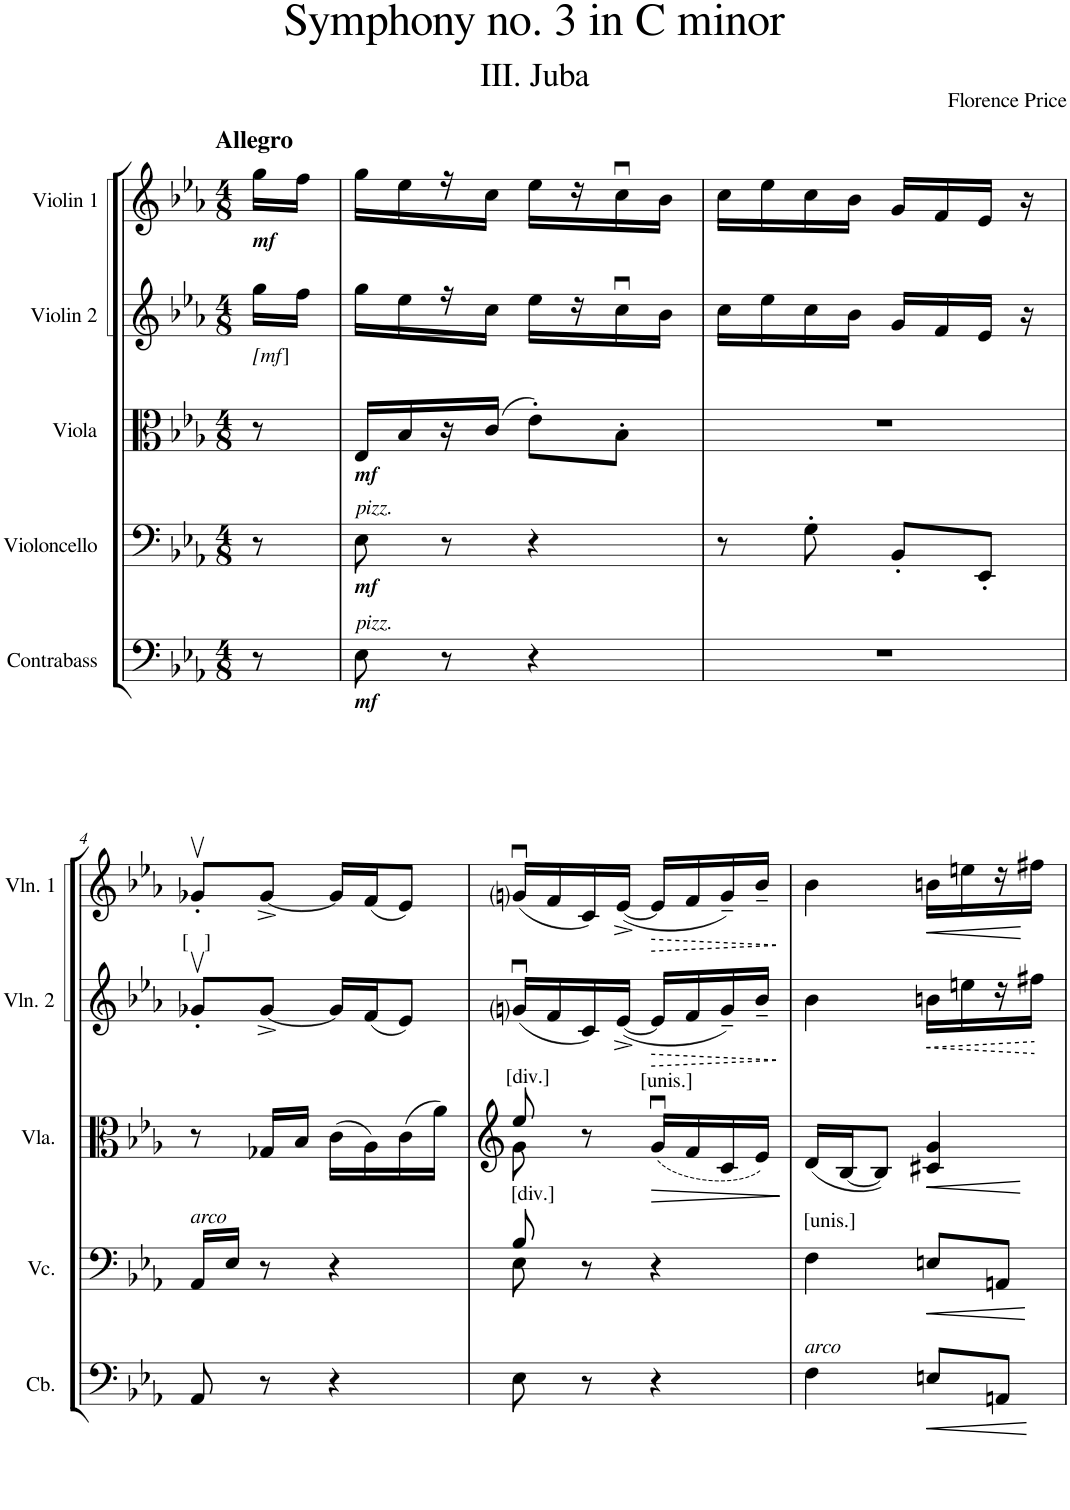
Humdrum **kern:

**kern	**dynam	**kern	**dynam	**kern	**dynam	**kern	**dynam	**kern	**dynam
*part5	*part5	*part4	*part4	*part3	*part3	*part2	*part2	*part1	*part1
*staff5	*staff5	*staff4	*staff4	*staff3	*staff3	*staff2	*staff2	*staff1	*staff1
*I"Contrabass	*	*I"Violoncello	*	*I"Viola	*	*I"Violin 2	*	*I"Violin 1	*
*I'Cb.	*	*I'Vc.	*	*I'Vla.	*	*I'Vln. 2	*	*I'Vln. 1	*
*clefF4	*	*clefF4	*	*clefC3	*	*clefG2	*	*clefG2	*
*Trd7c12	*	*	*	*	*	*	*	*	*
*k[b-e-a-]	*	*k[b-e-a-]	*	*k[b-e-a-]	*	*k[b-e-a-]	*	*k[b-e-a-]	*
*M4/8	*	*M4/8	*	*M4/8	*	*M4/8	*	*M4/8	*
=1	=1	=1	=1	=1	=1	=1	=1	=1	=1
!	!	!	!	!	!	!	!	!LO:TX:a:B:t=Allegro	!
!	!	!	!	!	!	!	!	!LO:TX:b:Bi:t=mf	!
!	!	!	!	!	!	!LO:TX:b:i:t=[mf	!	!	!
!	!	!	!	!	!	!LO:TX:b:t=]	!	!	!
8r	.	8r	.	8r	.	16gg\LL	.	16gg\LL	.
.	.	.	.	.	.	16ff\JJ	.	16ff\JJ	.
=2	=2	=2	=2	=2	=2	=2	=2	=2	=2
!	!	!	!	!LO:TX:b:Bi:t=mf	!	!	!	!	!
!	!	!LO:TX:a:i:t=pizz.	!	!	!	!	!	!	!
!	!	!LO:TX:b:Bi:t=mf	!	!	!	!	!	!	!
!LO:TX:a:i:t=pizz.	!	!	!	!	!	!	!	!	!
!LO:TX:b:Bi:t=mf	!	!	!	!	!	!	!	!	!
8E-\	.	8E-\	.	16E-/LL	.	16gg\LL	.	16gg\LL	.
.	.	.	.	16B-/	.	16ee-\	.	16ee-\	.
8r	.	8r	.	16r	.	16r	.	16r	.
.	.	.	.	(16c/JJ	.	16cc\JJ	.	16cc\JJ	.
4r	.	4r	.	8e-'\L)	.	16ee-\LL	.	16ee-\LL	.
.	.	.	.	.	.	16r	.	16r	.
.	.	.	.	8B-'\J	.	16ccu\	.	16ccu\	.
.	.	.	.	.	.	16b-\JJ	.	16b-\JJ	.
=3	=3	=3	=3	=3	=3	=3	=3	=3	=3
2r	.	8r	.	2r	.	16cc\LL	.	16cc\LL	.
.	.	.	.	.	.	16ee-\	.	16ee-\	.
.	.	8G'\	.	.	.	16cc\	.	16cc\	.
.	.	.	.	.	.	16b-\JJ	.	16b-\JJ	.
.	.	8BB-'/L	.	.	.	16g/LL	.	16g/LL	.
.	.	.	.	.	.	16f/	.	16f/	.
.	.	8EE-'/J	.	.	.	16e-/JJ	.	16e-/JJ	.
.	.	.	.	.	.	16r	.	16r	.
!!LO:LB:g=z
=4	=4	=4	=4	=4	=4	=4	=4	=4	=4
!	!	!	!	!	!	!LO:TX:a:t=[   ]	!	!	!
!	!	!LO:TX:a:i:t=arco	!	!	!	!	!	!	!
8AA-/	.	16AA-/LL	.	8r	.	8g-Xv'/L	.	8g-Xv'/L	.
.	.	16E-/JJ	.	.	.	.	.	.	.
8r	.	8r	.	16G-X/LL	.	[8g-^/J	.	[8g-^/J	.
.	.	.	.	16B-/JJ	.	.	.	.	.
4r	.	4r	.	(16c\LL	.	16g-/LL]	.	16g-/LL]	.
.	.	.	.	16A-\)	.	(16f/J	.	(16f/J	.
.	.	.	.	(16c\	.	8e-/J)	.	8e-/J)	.
.	.	.	.	16a-\JJ)	.	.	.	.	.
=5	=5	=5	=5	=5	=5	=5	=5	=5	=5
*	*	*^	*	*^	*	*	*	*	*
!	!	!	!	!	!LO:TX:a:t=[div.]	!	!	!	!	!	!
!	!	!LO:TX:a:t=[div.]	!	!	!	!	!	!	!	!	!
8E-\	.	8B-/	8E-\	.	8ee-/	8g\	.	(16gniu/LL	.	(16gniu/LL	.
.	.	.	.	.	.	.	.	16f/	.	16f/	.
8r	.	8r	8ryy	.	8r	8ryy	.	16c/)	.	16c/)	.
.	.	.	.	.	.	.	.	([16e-^/JJ	.	([16e-^/JJ	.
!	!	!	!	!	!LO:TX:a:t=[unis.]	!	!	!	!	!	!
!	!	!	!	!	!	!	!LO:HP:b	!	!LO:HP:b	!	!LO:HP:b
4r	.	4r	4ryy	.	(16gu/LL	4ryy	>	16e-/LL]	>	16e-/LL]	>
.	.	.	.	.	16f/	.	.	16f/	.	16f/	.
.	.	.	.	.	16c/	.	.	16g~/)	.	16g~/)	.
.	.	.	.	.	16e-/JJ)	.	.	16b-~/JJ	.	16b-~/JJ	.
*	*	*v	*v	*	*	*	*	*	*	*	*
*	*	*	*	*v	*v	*	*	*	*	*
.	.	.	.	.	]	.	]	.	]
=6	=6	=6	=6	=6	=6	=6	=6	=6	=6
!	!	!LO:TX:a:t=[unis.]	!	!	!	!	!	!	!
!LO:TX:a:i:t=arco	!	!	!	!	!	!	!	!	!
4F\	.	4F\	.	(16d/LL	.	4b-\	.	4b-\	.
.	.	.	.	[16B-/J	.	.	.	.	.
.	.	.	.	8B-/J])	.	.	.	.	.
!	!LO:HP:b	!	!LO:HP:b	!	!LO:HP:b	!	!LO:HP:b	!	!LO:HP:b
8En/L	<	8En/L	<	4c#X/ 4g/	<	16bn\LL	<	16bn\LL	<
.	.	.	.	.	.	16een\	.	16een\	.
8AAn/J	.	8AAn/J	.	.	.	16r	.	16r	.
.	.	.	.	.	.	16ff#X\JJ	[	16ff#X\JJ	.
.	[	.	[	.	[	.	.	.	[
=	=	=	=	=	=	=	=	=	=
*-	*-	*-	*-	*-	*-	*-	*-	*-	*-
